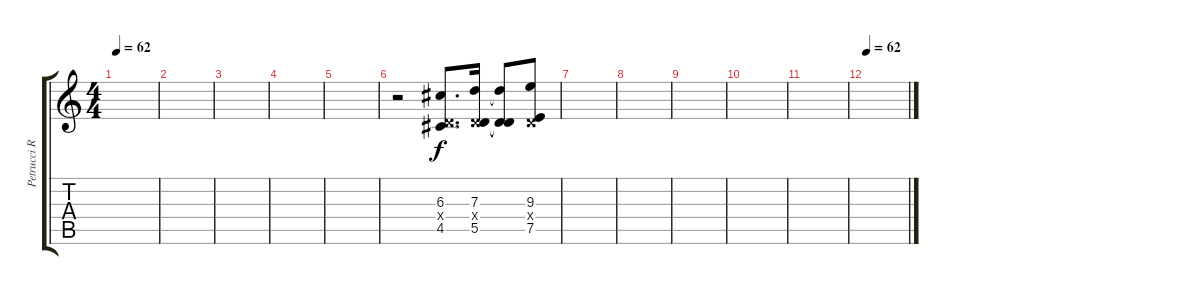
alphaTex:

\track ("Petrucci Rythm" "Petrucci R") {instrument distortionguitar}
\staff {score tabs}
\tuning (E4 B3 G3 D3 A2 E2) {hide}
\ts (4 4)
\tempo 62
\clef g2
\ks c
|
|
|
|
|
r.2 (6.3 0.4{x} 4.5).8{d} (7.3 0.4{x} 5.5).16 (7.3{t} 0.4{t} 5.5{t}).8 (9.3 0.4{x} 7.5).8 |
|
|
|
|
|
\tempo 62
